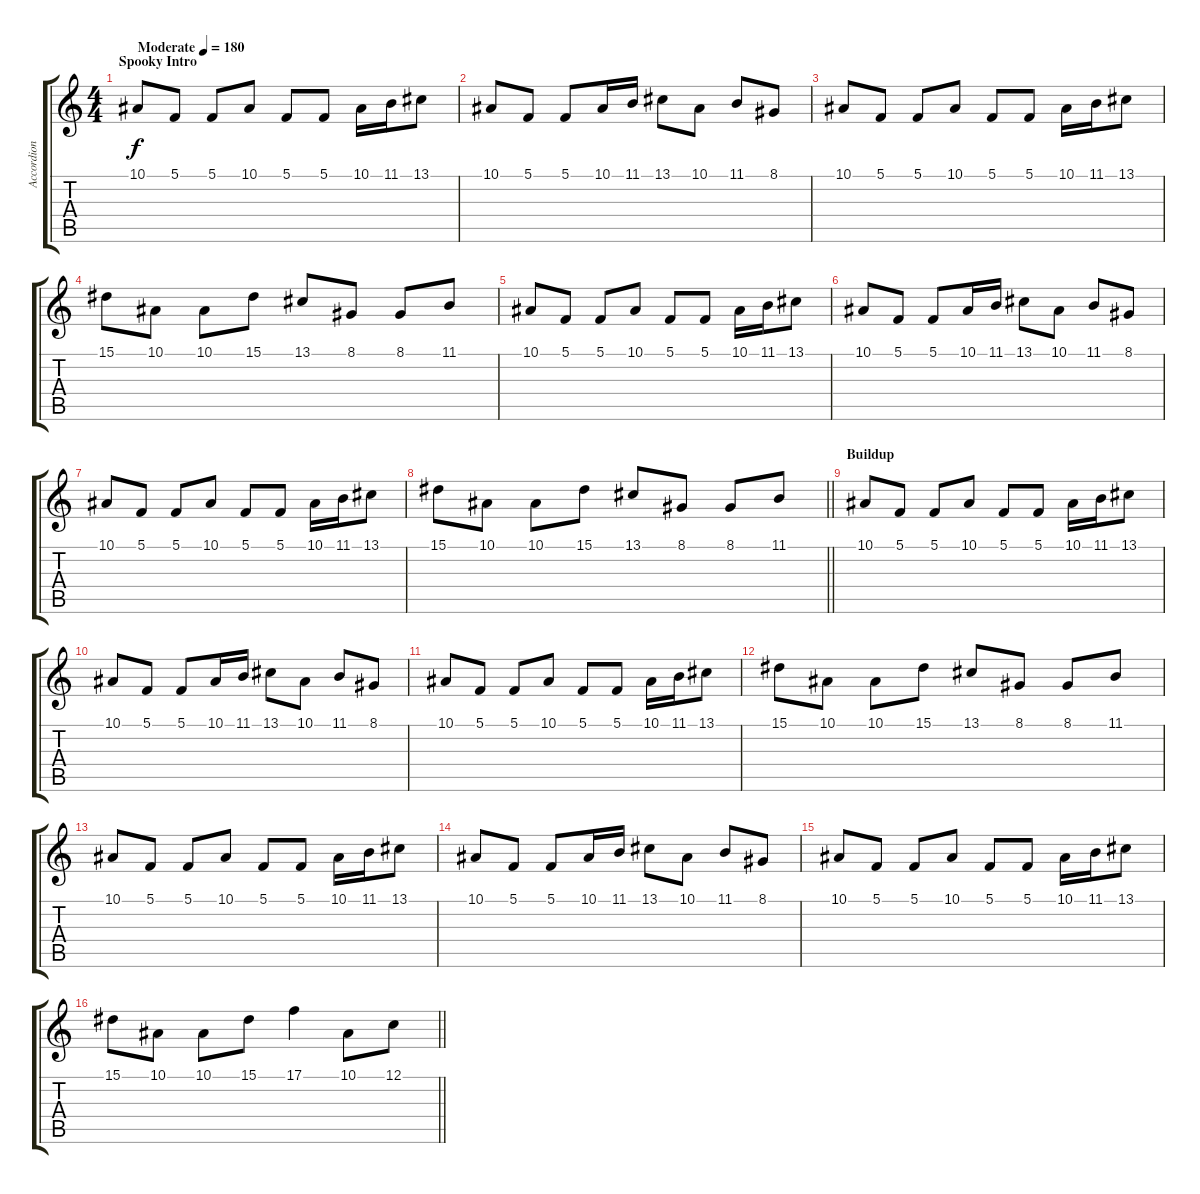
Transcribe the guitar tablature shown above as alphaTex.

\track ("Accordion" "Accordion") {instrument accordion}
\staff {score tabs}
\tuning (C4 G3 Eb3 Bb2 F2 C2) {hide}
\ts (4 4)
\section ("" "Spooky Intro")
\tempo (180 "Moderate")
\clef g2
\ks c
10.1.8{dy f instrument accordion} 5.1.8 5.1.8 10.1.8 5.1.8 5.1.8 10.1.16 11.1.16 13.1.8 |
10.1.8 5.1.8 5.1.8 10.1.16 11.1.16 13.1.8 10.1.8 11.1.8 8.1.8 |
10.1.8 5.1.8 5.1.8 10.1.8 5.1.8 5.1.8 10.1.16 11.1.16 13.1.8 |
15.1.8 10.1.8 10.1.8 15.1.8 13.1.8 8.1.8 8.1.8 11.1.8 |
10.1.8 5.1.8 5.1.8 10.1.8 5.1.8 5.1.8 10.1.16 11.1.16 13.1.8 |
10.1.8 5.1.8 5.1.8 10.1.16 11.1.16 13.1.8 10.1.8 11.1.8 8.1.8 |
10.1.8 5.1.8 5.1.8 10.1.8 5.1.8 5.1.8 10.1.16 11.1.16 13.1.8 |
\barLineRight lightlight
15.1.8 10.1.8 10.1.8 15.1.8 13.1.8 8.1.8 8.1.8 11.1.8 |
\section ("" "Buildup")
10.1.8 5.1.8 5.1.8 10.1.8 5.1.8 5.1.8 10.1.16 11.1.16 13.1.8 |
10.1.8 5.1.8 5.1.8 10.1.16 11.1.16 13.1.8 10.1.8 11.1.8 8.1.8 |
10.1.8 5.1.8 5.1.8 10.1.8 5.1.8 5.1.8 10.1.16 11.1.16 13.1.8 |
15.1.8 10.1.8 10.1.8 15.1.8 13.1.8 8.1.8 8.1.8 11.1.8 |
10.1.8 5.1.8 5.1.8 10.1.8 5.1.8 5.1.8 10.1.16 11.1.16 13.1.8 |
10.1.8 5.1.8 5.1.8 10.1.16 11.1.16 13.1.8 10.1.8 11.1.8 8.1.8 |
10.1.8 5.1.8 5.1.8 10.1.8 5.1.8 5.1.8 10.1.16 11.1.16 13.1.8 |
\barLineRight lightlight
15.1.8 10.1.8 10.1.8 15.1.8 17.1.4 10.1.8 12.1.8
